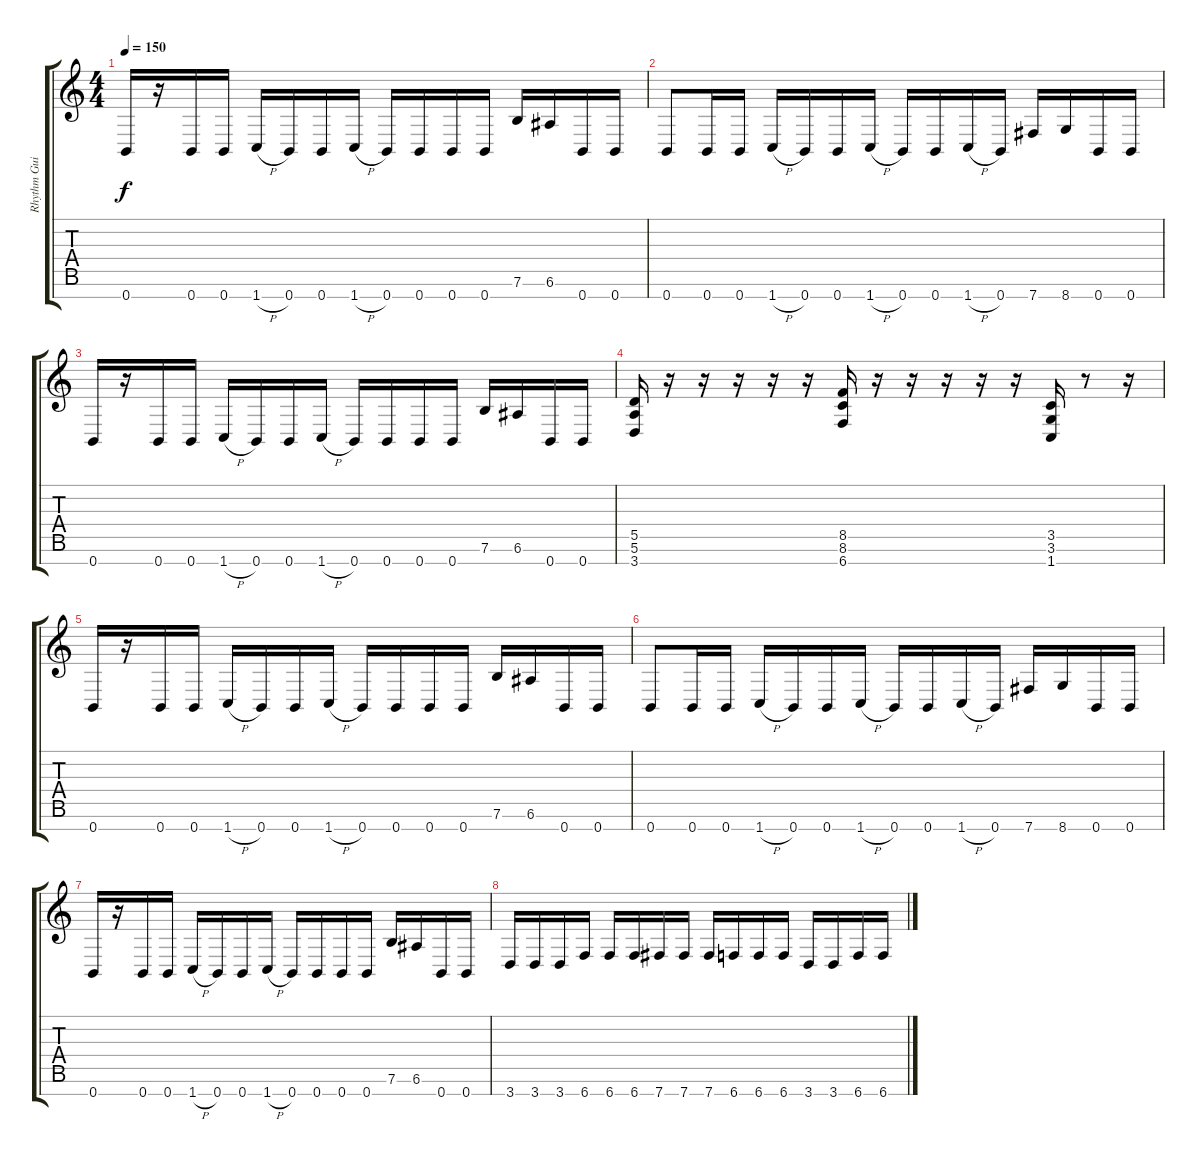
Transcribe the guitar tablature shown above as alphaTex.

\track ("Rhythm Guitar" "Rhythm Gui") {instrument overdrivenguitar}
\staff {score tabs}
\tuning (E4 B3 G3 D3 A2 E2 B1) {hide}
\ts (4 4)
\tempo 150
\clef g2
\ks c
0.7.16{dy f} r.16 0.7.16 0.7.16 1.7{h}.16 0.7.16 0.7.16 1.7{h}.16 0.7.16 0.7.16 0.7.16 0.7.16 7.6.16 6.6.16 0.7.16 0.7.16 |
0.7.8 0.7.16 0.7.16 1.7{h}.16 0.7.16 0.7.16 1.7{h}.16 0.7.16 0.7.16 1.7{h}.16 0.7.16 7.7.16 8.7.16 0.7.16 0.7.16 |
0.7.16 r.16 0.7.16 0.7.16 1.7{h}.16 0.7.16 0.7.16 1.7{h}.16 0.7.16 0.7.16 0.7.16 0.7.16 7.6.16 6.6.16 0.7.16 0.7.16 |
(5.5 5.6 3.7).16 r.16 r.16 r.16 r.16 r.16 (8.5 8.6 6.7).16 r.16 r.16 r.16 r.16 r.16 (3.5 3.6 1.7).16 r.8 r.16 |
0.7.16 r.16 0.7.16 0.7.16 1.7{h}.16 0.7.16 0.7.16 1.7{h}.16 0.7.16 0.7.16 0.7.16 0.7.16 7.6.16 6.6.16 0.7.16 0.7.16 |
0.7.8 0.7.16 0.7.16 1.7{h}.16 0.7.16 0.7.16 1.7{h}.16 0.7.16 0.7.16 1.7{h}.16 0.7.16 7.7.16 8.7.16 0.7.16 0.7.16 |
0.7.16 r.16 0.7.16 0.7.16 1.7{h}.16 0.7.16 0.7.16 1.7{h}.16 0.7.16 0.7.16 0.7.16 0.7.16 7.6.16 6.6.16 0.7.16 0.7.16 |
3.7.16 3.7.16 3.7.16 6.7.16 6.7.16 6.7.16 7.7.16 7.7.16 7.7.16 6.7.16 6.7.16 6.7.16 3.7.16 3.7.16 6.7.16 6.7.16
